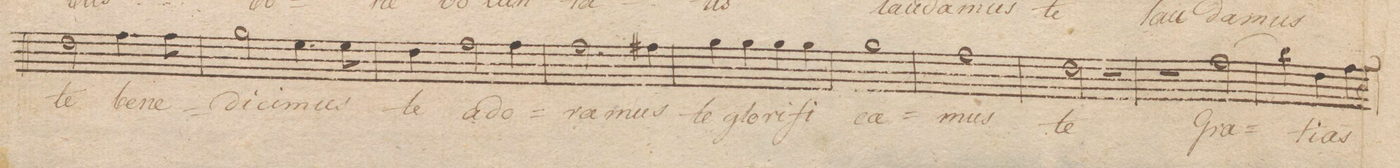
**kern	**text	**dynam
*I"Alto Solo	*	*
*clefC3	*	*
*k[]	*	*
*met(c)	*	*
*M4/4	*	*
2e\	te	.
4.g\	be-	.
8g\	-ne-	.
=34	=34	=34
2a\	-di-	.
4.f\	-ci-	.
8f\	-mus	.
=35	=35	=35
4e\	te	.
2g\	a-	.
4g\	-do-	.
=36	=36	=36
2.g\	-ra-	.
4g#X\	-mus	.
=37	=37	=37
4a\	te	.
4a\	glo-	.
4a\	-ri-	.
4a\	-fi-	.
=38	=38	=38
1a\	-ca-	.
=39	=39	=39
1g\	-mus	.
=40	=40	=40
2e\	te	.
2r	.	.
=41	=41	=41
2r	.	.
(2g\	Gra-	.
=42	=42	=42
4cc\)	.	.
4e\	-ti-	.
4g\	-as	.
4r	.	.
=43	=43	=43
*-	*-	*-
